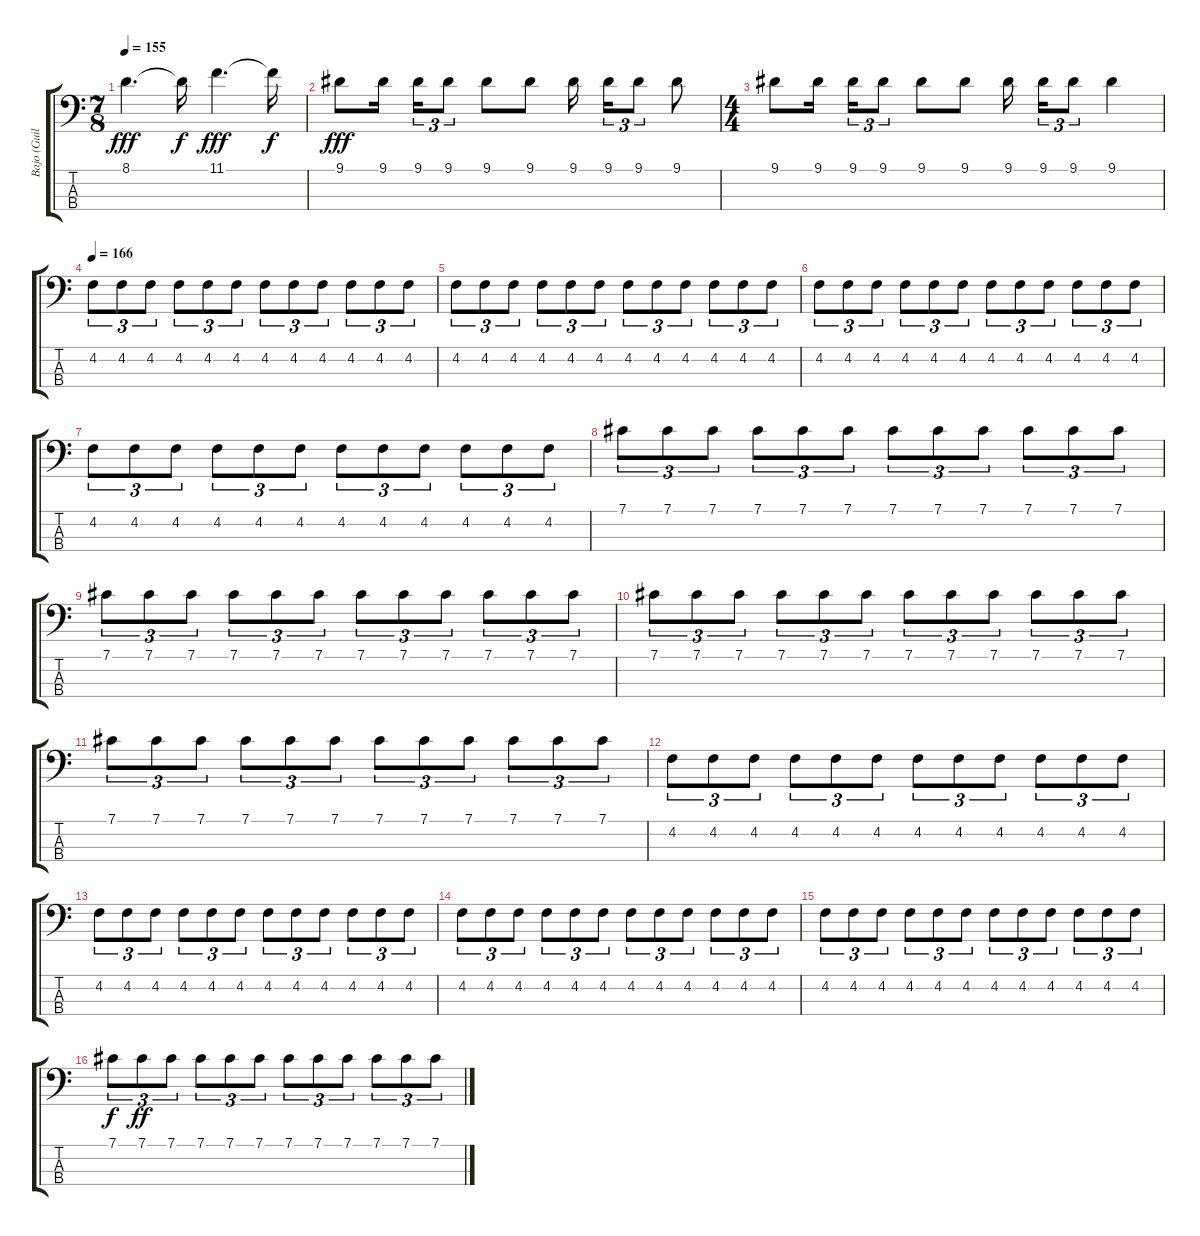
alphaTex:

\track ("Bajo (Guillermo Sánchez)" "Bajo (Guil") {instrument electricbassfinger}
\staff {score tabs}
\tuning (Gb2 Db2 Ab1 Eb1) {hide}
\ts (7 8)
\tempo 155
\clef f4
\ks c
8.1.4{d dy fff} 8.1{t}.16{dy f} 11.1.4{d dy fff} 11.1{t}.16{dy f} |
9.1.8{dy fff} 9.1.16{beam splitsecondary} 9.1.16{tu (3 2)} 9.1.8{tu (3 2)} 9.1.8 9.1.8 9.1.16 9.1.16{tu (3 2)} 9.1.8{tu (3 2)} 9.1.8 |
\ts (4 4)
9.1.8 9.1.16{beam splitsecondary} 9.1.16{tu (3 2)} 9.1.8{tu (3 2)} 9.1.8 9.1.8 9.1.16{beam splitsecondary} 9.1.16{tu (3 2)} 9.1.8{tu (3 2)} 9.1.4 |
\tempo 166
4.2.8{tu (3 2)} 4.2.8{tu (3 2)} 4.2.8{tu (3 2)} 4.2.8{tu (3 2)} 4.2.8{tu (3 2)} 4.2.8{tu (3 2)} 4.2.8{tu (3 2)} 4.2.8{tu (3 2)} 4.2.8{tu (3 2)} 4.2.8{tu (3 2)} 4.2.8{tu (3 2)} 4.2.8{tu (3 2)} |
4.2.8{tu (3 2)} 4.2.8{tu (3 2)} 4.2.8{tu (3 2)} 4.2.8{tu (3 2)} 4.2.8{tu (3 2)} 4.2.8{tu (3 2)} 4.2.8{tu (3 2)} 4.2.8{tu (3 2)} 4.2.8{tu (3 2)} 4.2.8{tu (3 2)} 4.2.8{tu (3 2)} 4.2.8{tu (3 2)} |
4.2.8{tu (3 2)} 4.2.8{tu (3 2)} 4.2.8{tu (3 2)} 4.2.8{tu (3 2)} 4.2.8{tu (3 2)} 4.2.8{tu (3 2)} 4.2.8{tu (3 2)} 4.2.8{tu (3 2)} 4.2.8{tu (3 2)} 4.2.8{tu (3 2)} 4.2.8{tu (3 2)} 4.2.8{tu (3 2)} |
4.2.8{tu (3 2)} 4.2.8{tu (3 2)} 4.2.8{tu (3 2)} 4.2.8{tu (3 2)} 4.2.8{tu (3 2)} 4.2.8{tu (3 2)} 4.2.8{tu (3 2)} 4.2.8{tu (3 2)} 4.2.8{tu (3 2)} 4.2.8{tu (3 2)} 4.2.8{tu (3 2)} 4.2.8{tu (3 2)} |
7.1.8{tu (3 2)} 7.1.8{tu (3 2)} 7.1.8{tu (3 2)} 7.1.8{tu (3 2)} 7.1.8{tu (3 2)} 7.1.8{tu (3 2)} 7.1.8{tu (3 2)} 7.1.8{tu (3 2)} 7.1.8{tu (3 2)} 7.1.8{tu (3 2)} 7.1.8{tu (3 2)} 7.1.8{tu (3 2)} |
7.1.8{tu (3 2)} 7.1.8{tu (3 2)} 7.1.8{tu (3 2)} 7.1.8{tu (3 2)} 7.1.8{tu (3 2)} 7.1.8{tu (3 2)} 7.1.8{tu (3 2)} 7.1.8{tu (3 2)} 7.1.8{tu (3 2)} 7.1.8{tu (3 2)} 7.1.8{tu (3 2)} 7.1.8{tu (3 2)} |
7.1.8{tu (3 2)} 7.1.8{tu (3 2)} 7.1.8{tu (3 2)} 7.1.8{tu (3 2)} 7.1.8{tu (3 2)} 7.1.8{tu (3 2)} 7.1.8{tu (3 2)} 7.1.8{tu (3 2)} 7.1.8{tu (3 2)} 7.1.8{tu (3 2)} 7.1.8{tu (3 2)} 7.1.8{tu (3 2)} |
7.1.8{tu (3 2)} 7.1.8{tu (3 2)} 7.1.8{tu (3 2)} 7.1.8{tu (3 2)} 7.1.8{tu (3 2)} 7.1.8{tu (3 2)} 7.1.8{tu (3 2)} 7.1.8{tu (3 2)} 7.1.8{tu (3 2)} 7.1.8{tu (3 2)} 7.1.8{tu (3 2)} 7.1.8{tu (3 2)} |
4.2.8{tu (3 2)} 4.2.8{tu (3 2)} 4.2.8{tu (3 2)} 4.2.8{tu (3 2)} 4.2.8{tu (3 2)} 4.2.8{tu (3 2)} 4.2.8{tu (3 2)} 4.2.8{tu (3 2)} 4.2.8{tu (3 2)} 4.2.8{tu (3 2)} 4.2.8{tu (3 2)} 4.2.8{tu (3 2)} |
4.2.8{tu (3 2)} 4.2.8{tu (3 2)} 4.2.8{tu (3 2)} 4.2.8{tu (3 2)} 4.2.8{tu (3 2)} 4.2.8{tu (3 2)} 4.2.8{tu (3 2)} 4.2.8{tu (3 2)} 4.2.8{tu (3 2)} 4.2.8{tu (3 2)} 4.2.8{tu (3 2)} 4.2.8{tu (3 2)} |
4.2.8{tu (3 2)} 4.2.8{tu (3 2)} 4.2.8{tu (3 2)} 4.2.8{tu (3 2)} 4.2.8{tu (3 2)} 4.2.8{tu (3 2)} 4.2.8{tu (3 2)} 4.2.8{tu (3 2)} 4.2.8{tu (3 2)} 4.2.8{tu (3 2)} 4.2.8{tu (3 2)} 4.2.8{tu (3 2)} |
4.2.8{tu (3 2)} 4.2.8{tu (3 2)} 4.2.8{tu (3 2)} 4.2.8{tu (3 2)} 4.2.8{tu (3 2)} 4.2.8{tu (3 2)} 4.2.8{tu (3 2)} 4.2.8{tu (3 2)} 4.2.8{tu (3 2)} 4.2.8{tu (3 2)} 4.2.8{tu (3 2)} 4.2.8{tu (3 2)} |
7.1.8{tu (3 2) dy f} 7.1.8{tu (3 2) dy ff} 7.1.8{tu (3 2)} 7.1.8{tu (3 2)} 7.1.8{tu (3 2)} 7.1.8{tu (3 2)} 7.1.8{tu (3 2)} 7.1.8{tu (3 2)} 7.1.8{tu (3 2)} 7.1.8{tu (3 2)} 7.1.8{tu (3 2)} 7.1.8{tu (3 2)}
